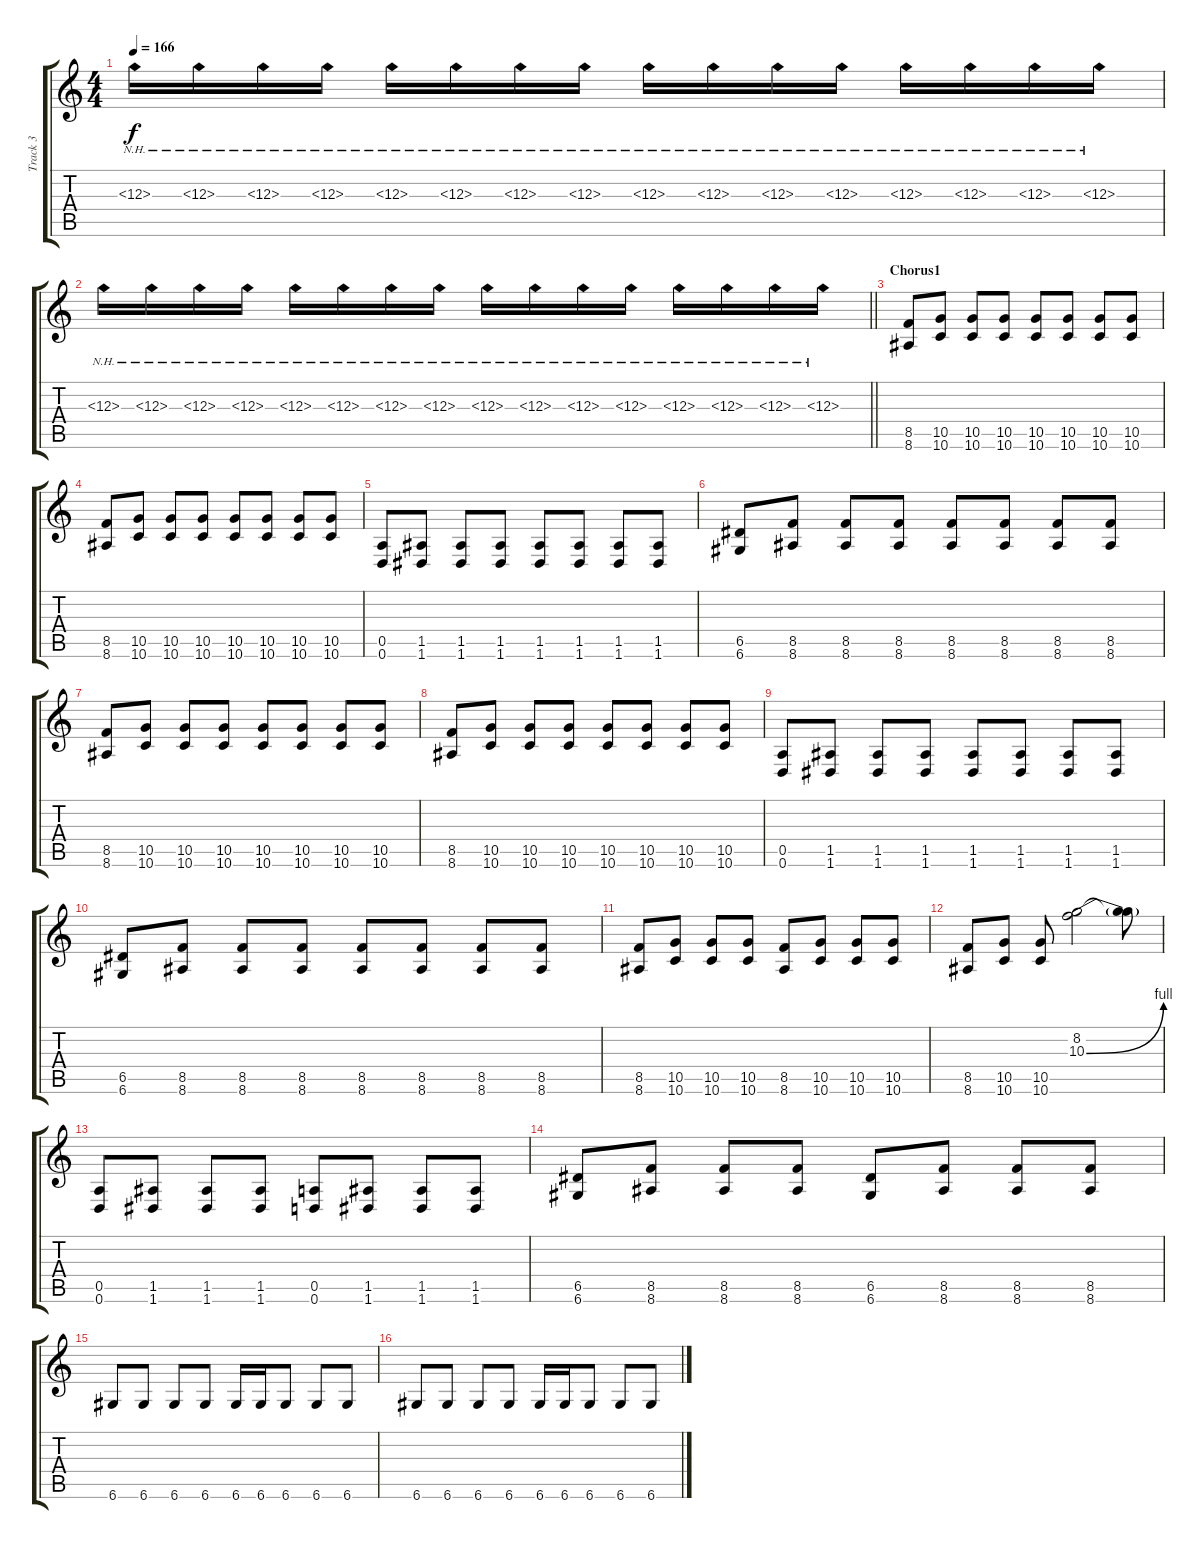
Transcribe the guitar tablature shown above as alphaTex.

\track ("Track 3" "Track 3") {instrument distortionguitar}
\staff {score tabs}
\tuning (E4 B3 G3 D3 A2 D2) {hide}
\ts (4 4)
\tempo 166
\clef g2
\ks aminor
12.3{nh}.16{dy f} 12.3{nh}.16 12.3{nh}.16 12.3{nh}.16 12.3{nh}.16 12.3{nh}.16 12.3{nh}.16 12.3{nh}.16 12.3{nh}.16 12.3{nh}.16 12.3{nh}.16 12.3{nh}.16 12.3{nh}.16 12.3{nh}.16 12.3{nh}.16 12.3{nh}.16 |
\barLineRight lightlight
12.3{nh}.16 12.3{nh}.16 12.3{nh}.16 12.3{nh}.16 12.3{nh}.16 12.3{nh}.16 12.3{nh}.16 12.3{nh}.16 12.3{nh}.16 12.3{nh}.16 12.3{nh}.16 12.3{nh}.16 12.3{nh}.16 12.3{nh}.16 12.3{nh}.16 12.3{nh}.16 |
\section ("" "Chorus1")
\ks c
(8.5 8.6).8 (10.5 10.6).8 (10.5 10.6).8 (10.5 10.6).8 (10.5 10.6).8 (10.5 10.6).8 (10.5 10.6).8 (10.5 10.6).8 |
(8.5 8.6).8 (10.5 10.6).8 (10.5 10.6).8 (10.5 10.6).8 (10.5 10.6).8 (10.5 10.6).8 (10.5 10.6).8 (10.5 10.6).8 |
(0.5 0.6).8 (1.5 1.6).8 (1.5 1.6).8 (1.5 1.6).8 (1.5 1.6).8 (1.5 1.6).8 (1.5 1.6).8 (1.5 1.6).8 |
(6.5 6.6).8 (8.5 8.6).8 (8.5 8.6).8 (8.5 8.6).8 (8.5 8.6).8 (8.5 8.6).8 (8.5 8.6).8 (8.5 8.6).8 |
(8.5 8.6).8 (10.5 10.6).8 (10.5 10.6).8 (10.5 10.6).8 (10.5 10.6).8 (10.5 10.6).8 (10.5 10.6).8 (10.5 10.6).8 |
(8.5 8.6).8 (10.5 10.6).8 (10.5 10.6).8 (10.5 10.6).8 (10.5 10.6).8 (10.5 10.6).8 (10.5 10.6).8 (10.5 10.6).8 |
(0.5 0.6).8 (1.5 1.6).8 (1.5 1.6).8 (1.5 1.6).8 (1.5 1.6).8 (1.5 1.6).8 (1.5 1.6).8 (1.5 1.6).8 |
(6.5 6.6).8 (8.5 8.6).8 (8.5 8.6).8 (8.5 8.6).8 (8.5 8.6).8 (8.5 8.6).8 (8.5 8.6).8 (8.5 8.6).8 |
(8.5 8.6).8 (10.5 10.6).8 (10.5 10.6).8 (10.5 10.6).8 (8.5 8.6).8 (10.5 10.6).8 (10.5 10.6).8 (10.5 10.6).8 |
(8.5 8.6).8 (10.5 10.6).8 (10.5 10.6).8 (8.2 10.3{be (bend 0 0 60 4)}).2 (8.2{t} 10.3{t}).8 |
(0.5 0.6).8 (1.5 1.6).8 (1.5 1.6).8 (1.5 1.6).8 (0.5 0.6).8 (1.5 1.6).8 (1.5 1.6).8 (1.5 1.6).8 |
(6.5 6.6).8 (8.5 8.6).8 (8.5 8.6).8 (8.5 8.6).8 (6.5 6.6).8 (8.5 8.6).8 (8.5 8.6).8 (8.5 8.6).8 |
6.6.8 6.6.8 6.6.8 6.6.8 6.6.16 6.6.16 6.6.8 6.6.8 6.6.8 |
6.6.8 6.6.8 6.6.8 6.6.8 6.6.16 6.6.16 6.6.8 6.6.8 6.6.8
